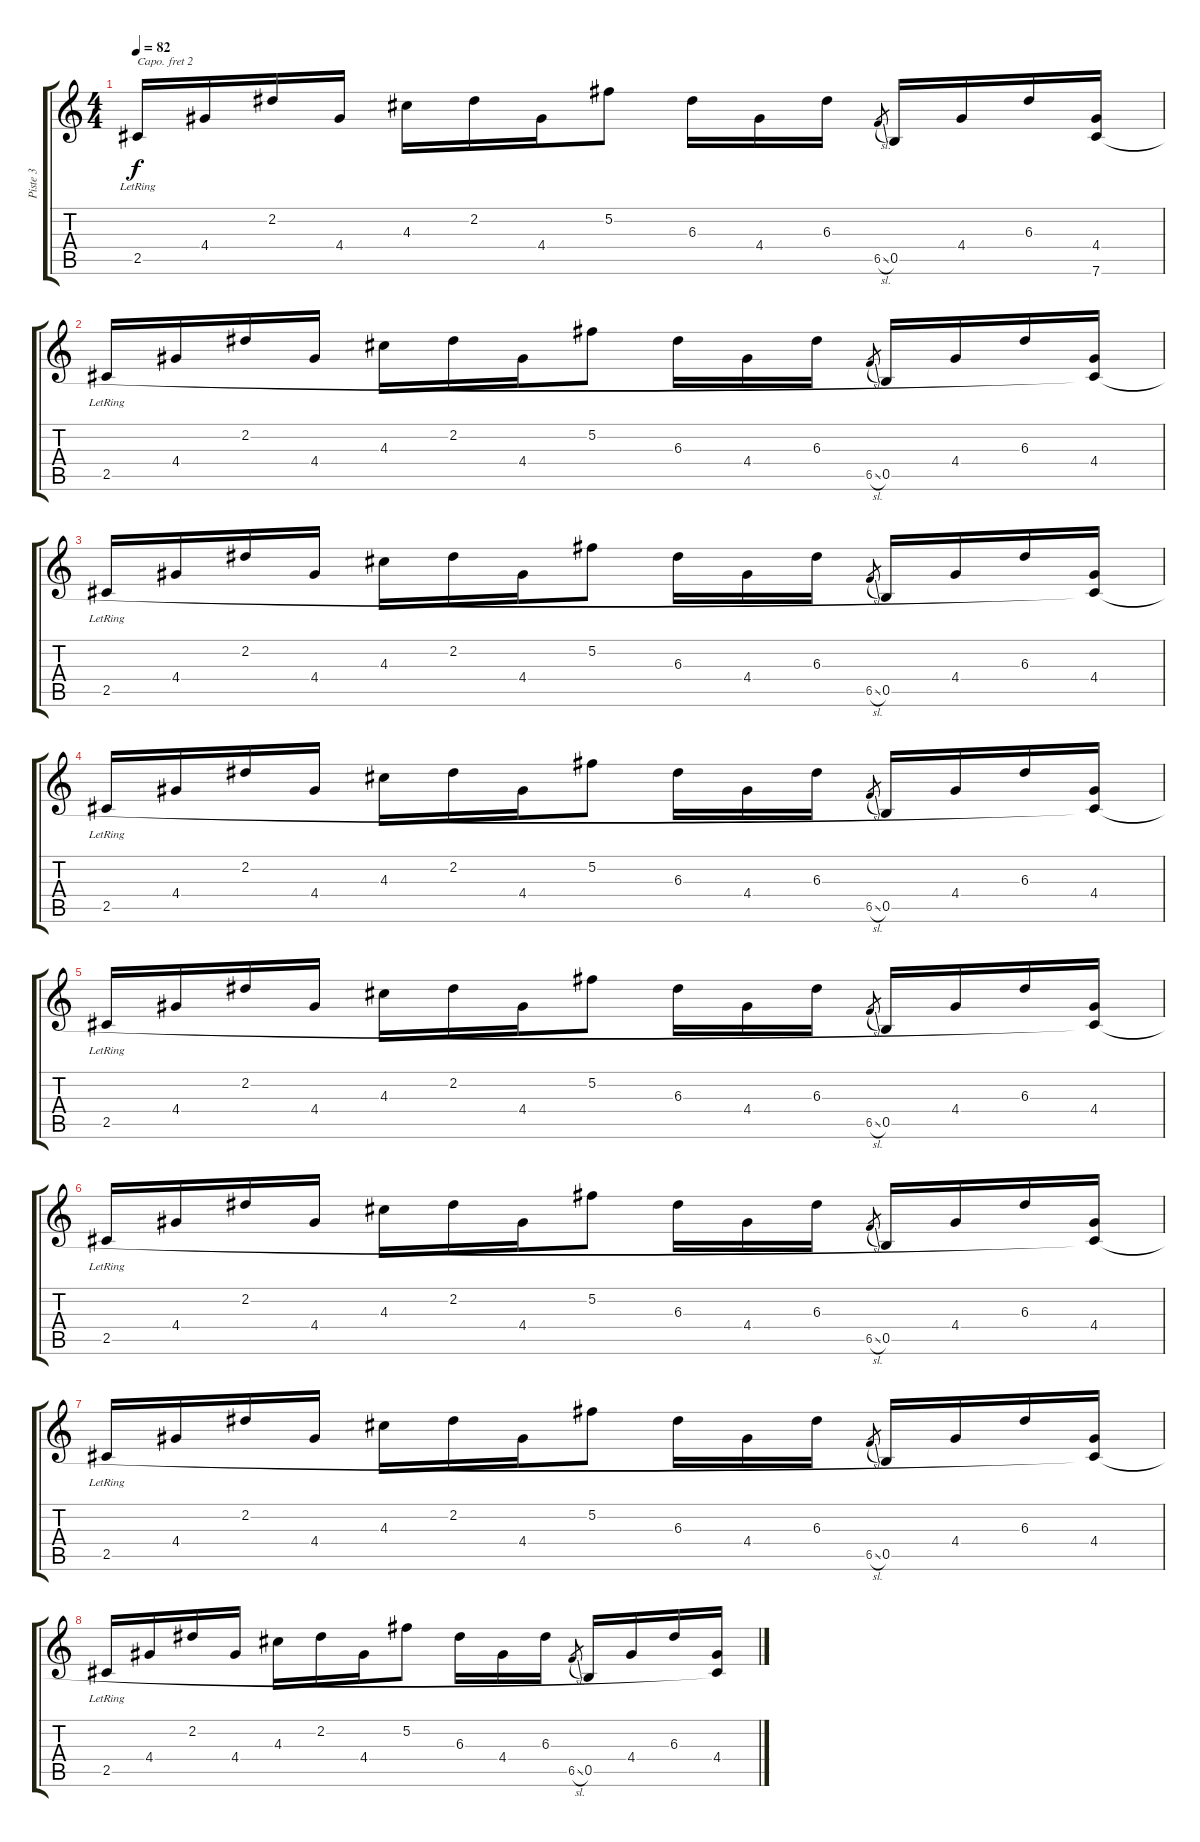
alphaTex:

\track ("Piste 3" "Piste 3") {instrument electricguitarjazz}
\staff {score tabs}
\capo 2
\tuning (E4 B3 G3 D3 A2 E2) {hide}
\ts (4 4)
\tempo 82
\clef g2
\ks c
2.5{lr}.16{dy f} 4.4.16 2.2.16 4.4.16 4.3.16 2.2.16 4.4.16 5.2.8 6.3.16 4.4.16 6.3.16 6.5{sl}.8{gr} 0.5.16 4.4.16 6.3.16 (4.4 7.6{t}).16 |
2.5{lr}.16 4.4.16 2.2.16 4.4.16 4.3.16 2.2.16 4.4.16 5.2.8 6.3.16 4.4.16 6.3.16 6.5{sl}.8{gr} 0.5.16 4.4.16 6.3.16 (4.4 7.6{t}).16 |
2.5{lr}.16 4.4.16 2.2.16 4.4.16 4.3.16 2.2.16 4.4.16 5.2.8 6.3.16 4.4.16 6.3.16 6.5{sl}.8{gr} 0.5.16 4.4.16 6.3.16 (4.4 7.6{t}).16 |
2.5{lr}.16 4.4.16 2.2.16 4.4.16 4.3.16 2.2.16 4.4.16 5.2.8 6.3.16 4.4.16 6.3.16 6.5{sl}.8{gr} 0.5.16 4.4.16 6.3.16 (4.4 7.6{t}).16 |
2.5{lr}.16 4.4.16 2.2.16 4.4.16 4.3.16 2.2.16 4.4.16 5.2.8 6.3.16 4.4.16 6.3.16 6.5{sl}.8{gr} 0.5.16 4.4.16 6.3.16 (4.4 7.6{t}).16 |
2.5{lr}.16 4.4.16 2.2.16 4.4.16 4.3.16 2.2.16 4.4.16 5.2.8 6.3.16 4.4.16 6.3.16 6.5{sl}.8{gr} 0.5.16 4.4.16 6.3.16 (4.4 7.6{t}).16 |
2.5{lr}.16 4.4.16 2.2.16 4.4.16 4.3.16 2.2.16 4.4.16 5.2.8 6.3.16 4.4.16 6.3.16 6.5{sl}.8{gr} 0.5.16 4.4.16 6.3.16 (4.4 7.6{t}).16 |
2.5{lr}.16 4.4.16 2.2.16 4.4.16 4.3.16 2.2.16 4.4.16 5.2.8 6.3.16 4.4.16 6.3.16 6.5{sl}.8{gr} 0.5.16 4.4.16 6.3.16 (4.4 7.6{t}).16
